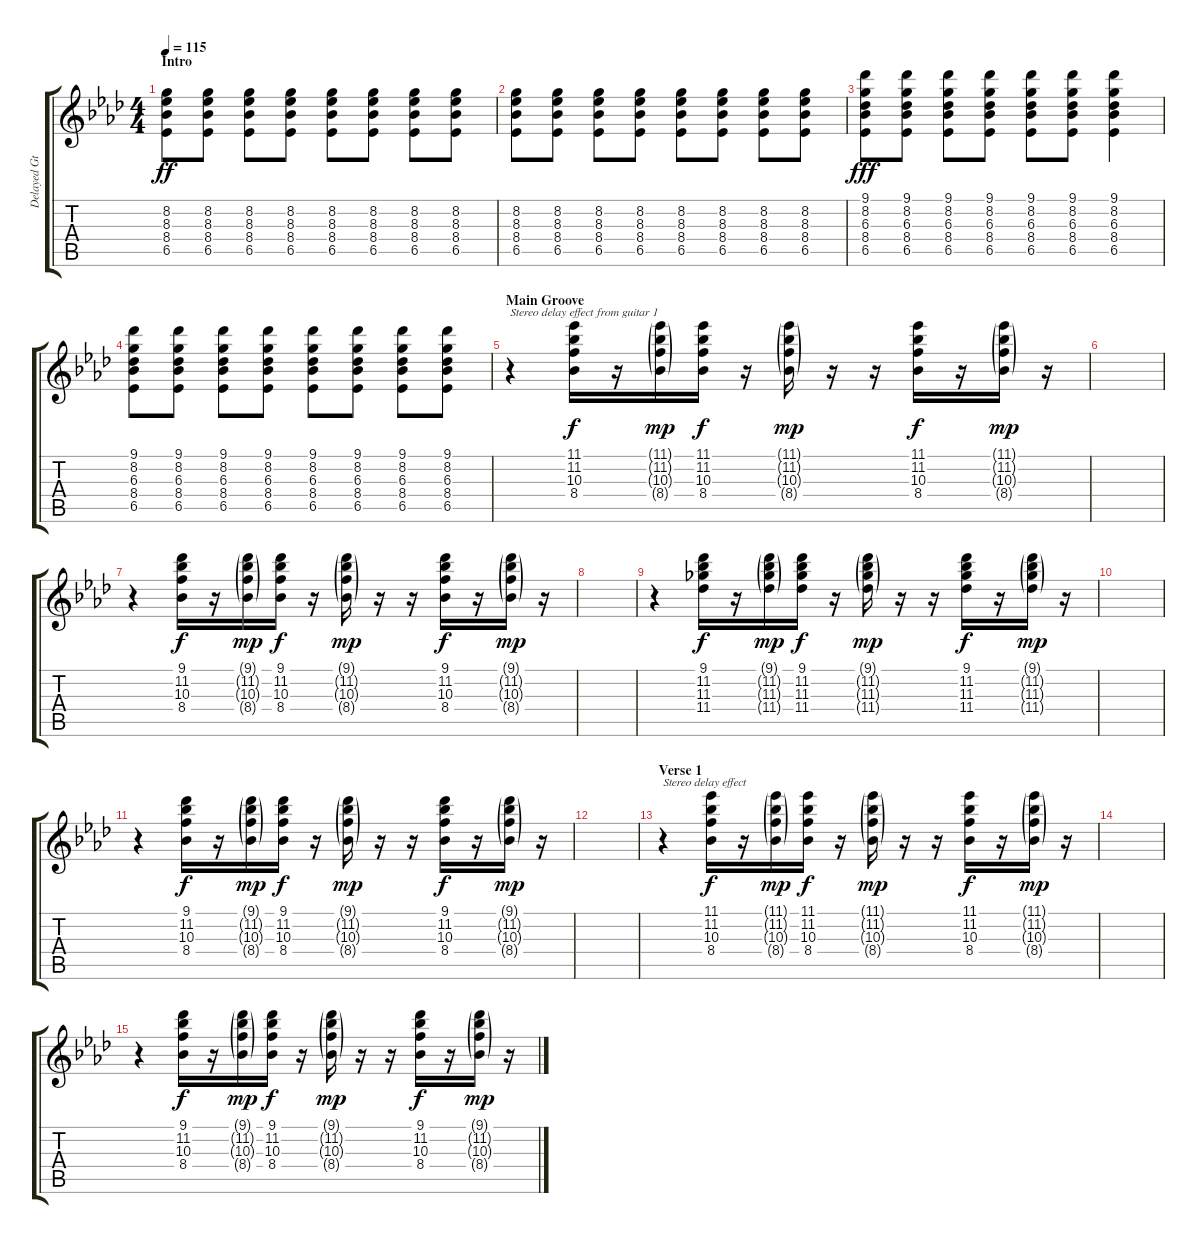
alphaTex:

\track ("Delayed Gtr (Center)" "Delayed Gt") {instrument electricguitarclean}
\staff {score tabs}
\tuning (E4 B3 G3 D3 A2 E2) {hide}
\ts (4 4)
\section ("" "Intro")
\tempo 115
\clef g2
\ks ab
(8.2 8.3 8.4 6.5).8{dy ff instrument electricguitarclean} (8.2 8.3 8.4 6.5).8 (8.2 8.3 8.4 6.5).8 (8.2 8.3 8.4 6.5).8 (8.2 8.3 8.4 6.5).8 (8.2 8.3 8.4 6.5).8 (8.2 8.3 8.4 6.5).8 (8.2 8.3 8.4 6.5).8 |
(8.2 8.3 8.4 6.5).8 (8.2 8.3 8.4 6.5).8 (8.2 8.3 8.4 6.5).8 (8.2 8.3 8.4 6.5).8 (8.2 8.3 8.4 6.5).8 (8.2 8.3 8.4 6.5).8 (8.2 8.3 8.4 6.5).8 (8.2 8.3 8.4 6.5).8 |
(9.1 8.2 6.3 8.4 6.5).8{dy fff} (9.1 8.2 6.3 8.4 6.5).8 (9.1 8.2 6.3 8.4 6.5).8 (9.1 8.2 6.3 8.4 6.5).8 (9.1 8.2 6.3 8.4 6.5).8 (9.1 8.2 6.3 8.4 6.5).8 (9.1 8.2 6.3 8.4 6.5).4 |
(9.1 8.2 6.3 8.4 6.5).8 (9.1 8.2 6.3 8.4 6.5).8 (9.1 8.2 6.3 8.4 6.5).8 (9.1 8.2 6.3 8.4 6.5).8 (9.1 8.2 6.3 8.4 6.5).8 (9.1 8.2 6.3 8.4 6.5).8 (9.1 8.2 6.3 8.4 6.5).8 (9.1 8.2 6.3 8.4 6.5).8 |
\section ("" "Main Groove")
r.4{txt "Stereo delay effect from guitar 1"} (11.1 11.2 10.3 8.4).16{dy f} r.16 (11.1{g} 11.2{g} 10.3{g} 8.4{g}).16{dy mp} (11.1 11.2 10.3 8.4).16{dy f} r.16 (11.1{g} 11.2{g} 10.3{g} 8.4{g}).16{dy mp} r.16 r.16 (11.1 11.2 10.3 8.4).16{dy f} r.16 (11.1{g} 11.2{g} 10.3{g} 8.4{g}).16{dy mp} r.16 |
|
r.4 (9.1 11.2 10.3 8.4).16{dy f} r.16 (9.1{g} 11.2{g} 10.3{g} 8.4{g}).16{dy mp} (9.1 11.2 10.3 8.4).16{dy f} r.16 (9.1{g} 11.2{g} 10.3{g} 8.4{g}).16{dy mp} r.16 r.16 (9.1 11.2 10.3 8.4).16{dy f} r.16 (9.1{g} 11.2{g} 10.3{g} 8.4{g}).16{dy mp} r.16 |
|
r.4 (9.1 11.2 11.3 11.4).16{dy f} r.16 (9.1{g} 11.2{g} 11.3{g} 11.4{g}).16{dy mp} (9.1 11.2 11.3 11.4).16{dy f} r.16 (9.1{g} 11.2{g} 11.3{g} 11.4{g}).16{dy mp} r.16 r.16 (9.1 11.2 11.3 11.4).16{dy f} r.16 (9.1{g} 11.2{g} 11.3{g} 11.4{g}).16{dy mp} r.16 |
|
r.4 (9.1 11.2 10.3 8.4).16{dy f} r.16 (9.1{g} 11.2{g} 10.3{g} 8.4{g}).16{dy mp} (9.1 11.2 10.3 8.4).16{dy f} r.16 (9.1{g} 11.2{g} 10.3{g} 8.4{g}).16{dy mp} r.16 r.16 (9.1 11.2 10.3 8.4).16{dy f} r.16 (9.1{g} 11.2{g} 10.3{g} 8.4{g}).16{dy mp} r.16 |
|
\section ("" "Verse 1")
r.4{txt "Stereo delay effect"} (11.1 11.2 10.3 8.4).16{dy f} r.16 (11.1{g} 11.2{g} 10.3{g} 8.4{g}).16{dy mp} (11.1 11.2 10.3 8.4).16{dy f} r.16 (11.1{g} 11.2{g} 10.3{g} 8.4{g}).16{dy mp} r.16 r.16 (11.1 11.2 10.3 8.4).16{dy f} r.16 (11.1{g} 11.2{g} 10.3{g} 8.4{g}).16{dy mp} r.16 |
|
r.4 (9.1 11.2 10.3 8.4).16{dy f} r.16 (9.1{g} 11.2{g} 10.3{g} 8.4{g}).16{dy mp} (9.1 11.2 10.3 8.4).16{dy f} r.16 (9.1{g} 11.2{g} 10.3{g} 8.4{g}).16{dy mp} r.16 r.16 (9.1 11.2 10.3 8.4).16{dy f} r.16 (9.1{g} 11.2{g} 10.3{g} 8.4{g}).16{dy mp} r.16
